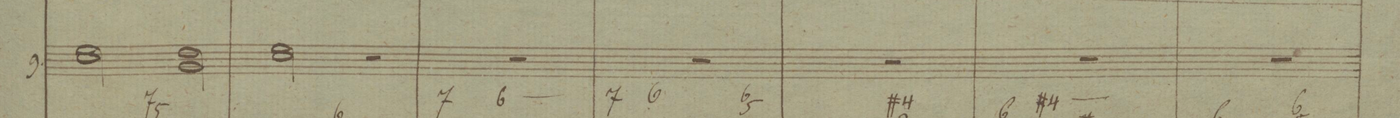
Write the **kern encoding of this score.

**kern
*I"Corni in F.
*clefG2
*k[b-]
*met(c)
*M4/4
*2\right
2f\)) 2a
2c\ 2g
=9
2f\ 2a
2r
=10
1r
=11
1r
=12
1r
=13
1r
=14
1r
=15
*-
